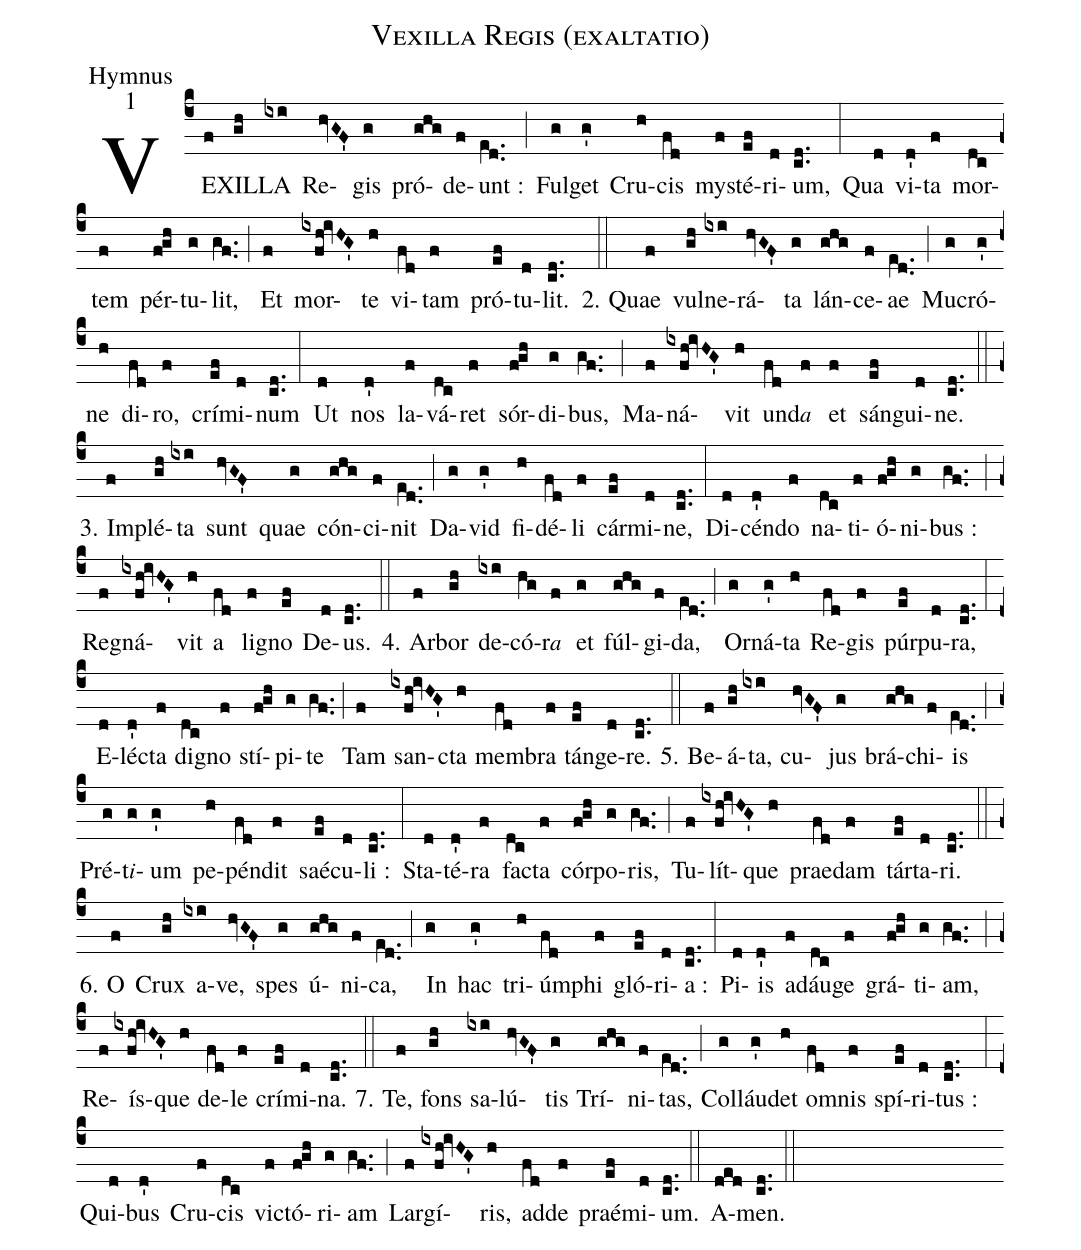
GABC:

name:Vexilla Regis (exaltatio);
office-part:Hymnus;
mode:1;
%%
(c4) VE(f)XIL(gh)LA(ixi) Re(hvGF')gis(g) pró(ghg)de(f)unt :(e[ll:1]d..) (;) Ful(g)get(g') Cru(h)cis(fd) my(f)sté(ef)ri(d)um,(cd..) (:) Qua(d) vi(d')ta(f) mor(dc)tem(f) pér(fgh)tu(g)lit,(gf..) (;) Et(f) mor(ixfh!ivHG')te(h) vi(fd)tam(f) pró(ef)tu(d)lit.(cd..) (::)
2. Quae(f) vul(gh)ne(ixi)rá(hvGF')ta(g) lán(ghg)ce(f)ae(e[ll:1]d..) (;) Mu(g)cró(g')ne(h) di(fd)ro,(f) crí(ef)mi(d)num(cd..) (:) Ut(d) nos(d') la(f)vá(dc)ret(f) sór(fgh)di(g)bus,(gf..) (;) Ma(f)ná(ixfh!ivHG')vit(h) un(fd)d{<e>a</e>}(f) et(f) sán(ef)gui(d)ne.(cd..) (::)
3. Im(f)plé(gh)ta(ixi) sunt(hvGF') quae(g) cón(ghg)ci(f)nit(e[ll:1]d..) (;) Da(g)vid(g') fi(h)dé(fd)li(f) cár(ef)mi(d)ne,(cd..) (:) Di(d)cén(d')do(f) na(dc)ti(f)ó(fgh)ni(g)bus :(gf..) (;) Re(f)gná(ixfh!ivHG')vit(h) a(fd) li(f)gno(ef) De(d)us.(cd..) (::)
4. Ar(f)bor(gh) de(ixi)có(hg)r{<e>a</e>}(f) et(g) fúl(ghg)gi(f)da,(e[ll:1]d..) (;) Or(g)ná(g')ta(h) Re(fd)gis(f) púr(ef)pu(d)ra,(cd..) (:) E(d)lé(d')cta(f) di(dc)gno(f) stí(fgh)pi(g)te(gf..) (;) Tam(f) san(ixfh!ivHG')cta(h) mem(fd)bra(f) tán(ef)ge(d)re.(cd..) (::)
5. Be(f)á(gh)ta,(ixi) cu(hvGF')jus(g) brá(ghg)chi(f)is(e[ll:1]d..) (;) Pré(g)t{<e>i</e>}(g)um(g') pe(h)pén(fd)dit(f) saé(ef)cu(d)li :(cd..) (:) Sta(d)té(d')ra(f) fa(dc)cta(f) cór(fgh)po(g)ris,(gf..) (;) Tu(f)lít(ixfh!ivHG')que(h) prae(fd)dam(f) tár(ef)ta(d)ri.(cd..) (::)
6. O(f) Crux(gh) a(ixi)ve,(hvGF') spes(g) ú(ghg)ni(f)ca,(e[ll:1]d..) (;) In(g) hac(g') tri(h)úm(fd)phi(f) gló(ef)ri(d)a :(cd..) (:) Pi(d)is(d') a(f)dáu(dc)ge(f) grá(fgh)ti(g)am,(gf..) (;) Re(f)ís(ixfh!ivHG')que(h) de(fd)le(f) crí(ef)mi(d)na.(cd..) (::)
7. Te,(f) fons(gh) sa(ixi)lú(hvGF')tis(g) Trí(ghg)ni(f)tas,(e[ll:1]d..) (;) Col(g)láu(g')det(h) o(fd)mnis(f) spí(ef)ri(d)tus :(cd..) (:) Qui(d)bus(d') Cru(f)cis(dc) vi(f)ctó(fgh)ri(g)am(gf..) (;) Lar(f)gí(ixfh!ivHG')ris,(h) ad(fd)de(f) praé(ef)mi(d)um.(cd..) (::)
A(ded)men.(cd..) (::)
